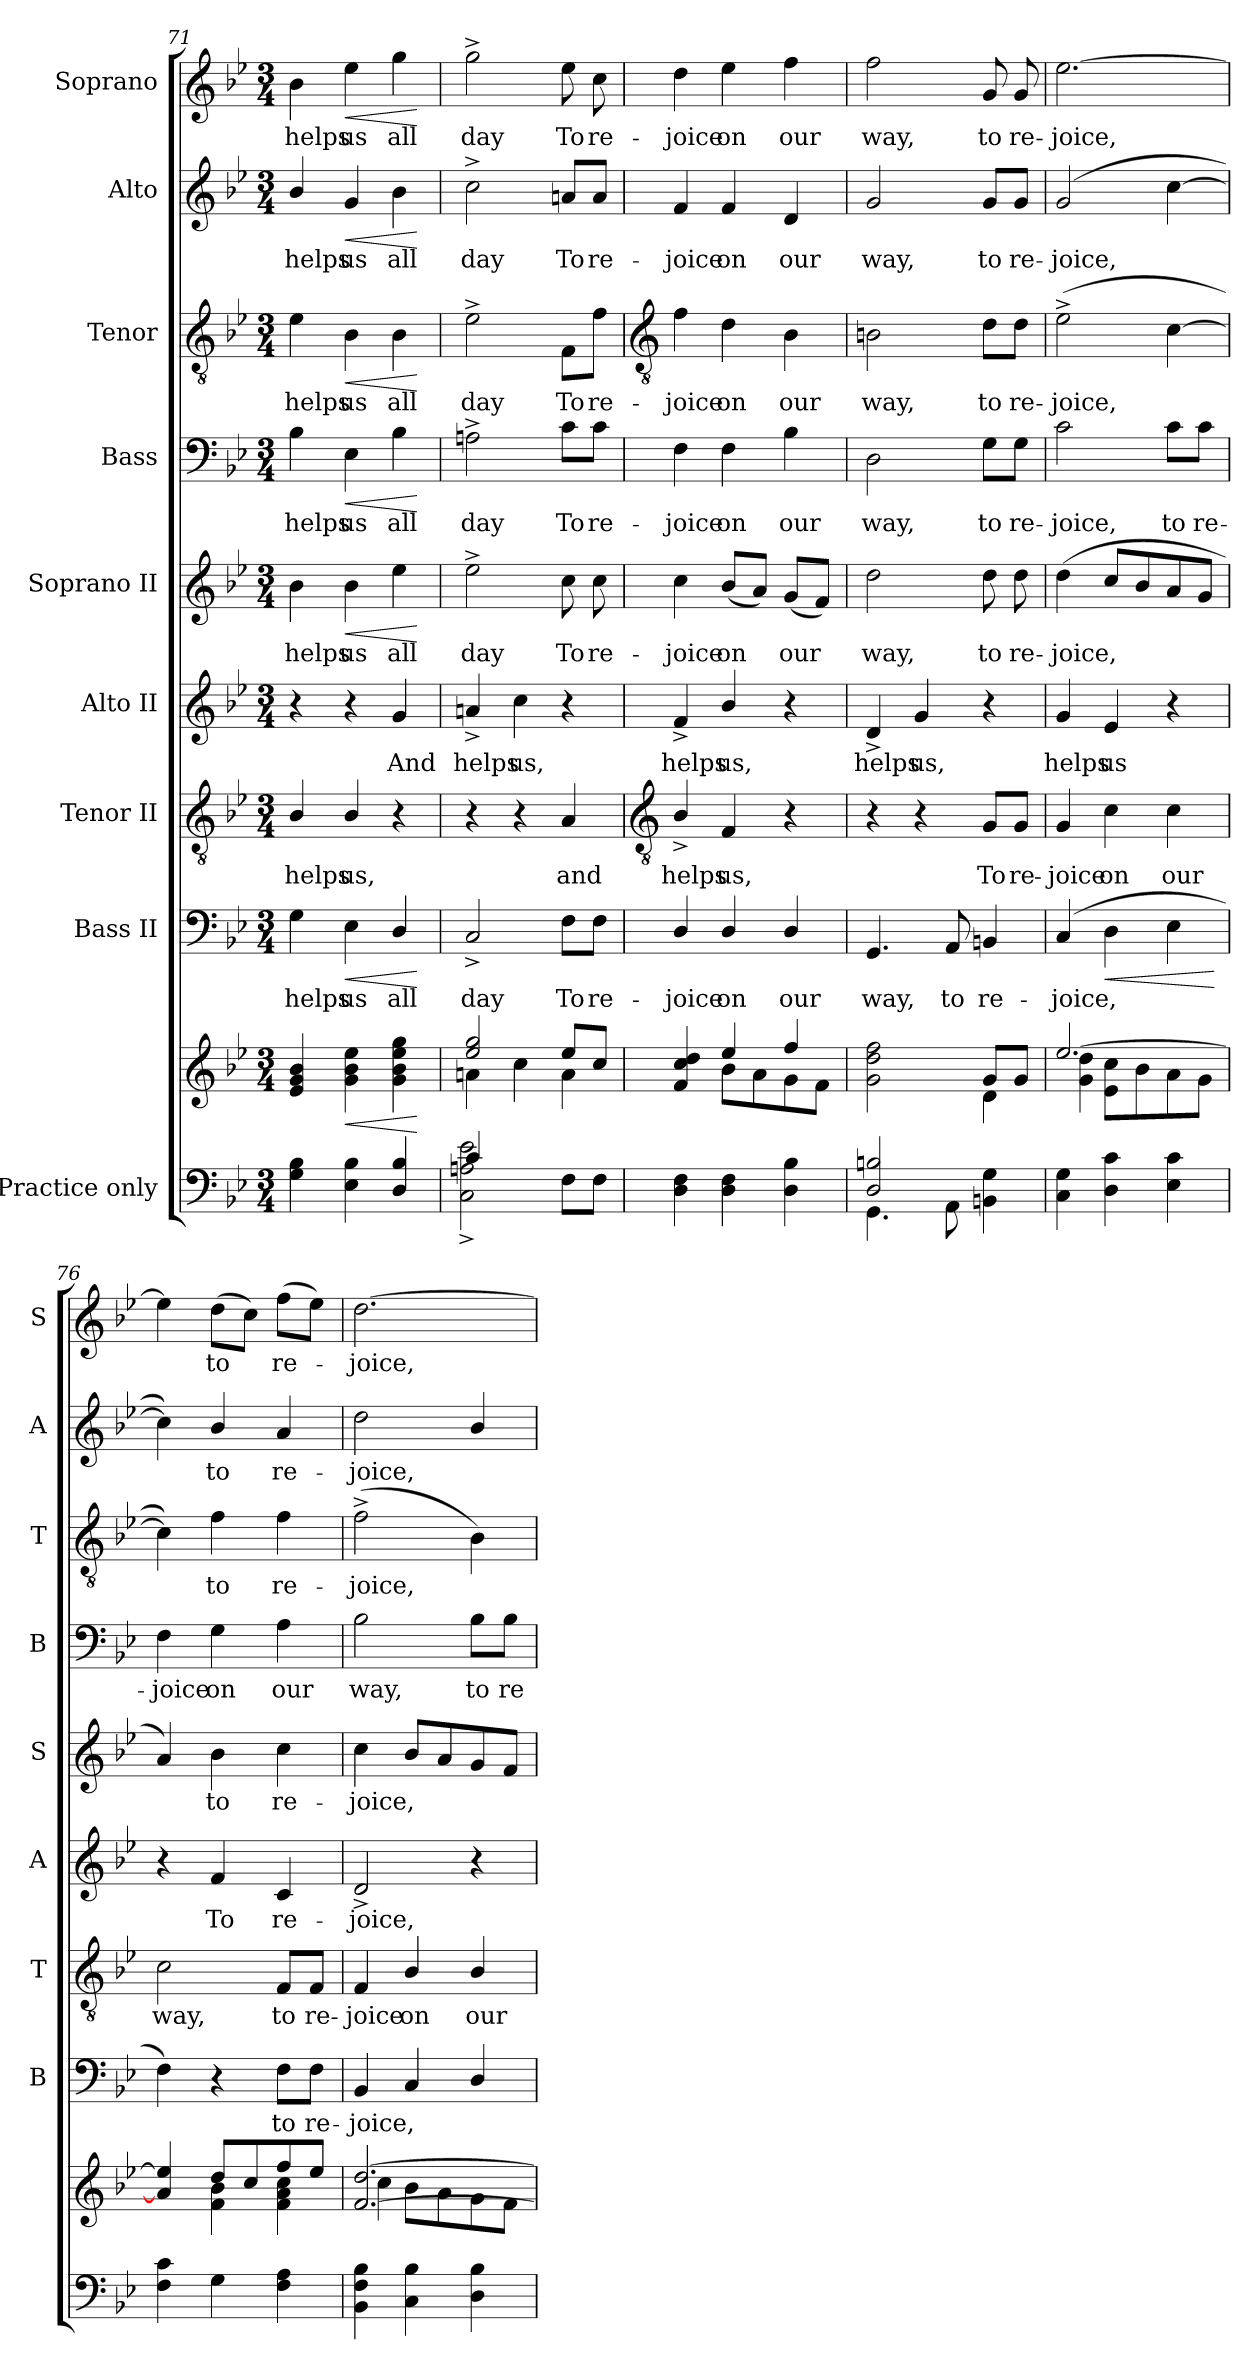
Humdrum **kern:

**kern	**kern	**dynam	**kern	**text	**dynam	**kern	**text	**kern	**text	**kern	**text	**dynam	**kern	**text	**dynam	**kern	**text	**dynam	**kern	**text	**dynam	**kern	**text	**dynam
*part9	*part9	*part9	*part8	*part8	*part8	*part7	*part7	*part6	*part6	*part5	*part5	*part5	*part4	*part4	*part4	*part3	*part3	*part3	*part2	*part2	*part2	*part1	*part1	*part1
*staff10	*staff9	*staff9/10	*staff8	*staff8	*staff8	*staff7	*staff7	*staff6	*staff6	*staff5	*staff5	*staff5	*staff4	*staff4	*staff4	*staff3	*staff3	*staff3	*staff2	*staff2	*staff2	*staff1	*staff1	*staff1
*I"Practice only	*	*	*I"Bass II	*	*	*I"Tenor II	*	*I"Alto II	*	*I"Soprano II	*	*	*I"Bass	*	*	*I"Tenor	*	*	*I"Alto	*	*	*I"Soprano	*	*
*	*	*	*I'B	*	*	*I'T	*	*I'A	*	*I'S	*	*	*I'B	*	*	*I'T	*	*	*I'A	*	*	*I'S	*	*
*clefF4	*clefG2	*	*clefF4	*	*	*clefGv2	*	*clefG2	*	*clefG2	*	*	*clefF4	*	*	*clefGv2	*	*	*clefG2	*	*	*clefG2	*	*
*k[b-e-]	*k[b-e-]	*	*k[b-e-]	*	*	*k[b-e-]	*	*k[b-e-]	*	*k[b-e-]	*	*	*k[b-e-]	*	*	*k[b-e-]	*	*	*k[b-e-]	*	*	*k[b-e-]	*	*
*B-:	*B-:	*	*B-:	*	*	*B-:	*	*B-:	*	*B-:	*	*	*B-:	*	*	*B-:	*	*	*B-:	*	*	*B-:	*	*
*M3/4	*M3/4	*	*M3/4	*	*	*M3/4	*	*M3/4	*	*M3/4	*	*	*M3/4	*	*	*M3/4	*	*	*M3/4	*	*	*M3/4	*	*
=71	=71	=71	=71	=71	=71	=71	=71	=71	=71	=71	=71	=71	=71	=71	=71	=71	=71	=71	=71	=71	=71	=71	=71	=71
*^	*^	*	*	*	*	*	*	*	*	*	*	*	*	*	*	*	*	*	*	*	*	*	*	*
!	!	!	!LO:N:vis=1	!	!	!LO:LY:b	!	!	!LO:LY:b	!	!	!	!LO:LY:b	!	!	!LO:LY:b	!	!	!LO:LY:b	!	!	!LO:LY:b	!	!	!LO:LY:b	!
2.ryy	4G 4B-	4e- 4g 4b-	2.ryy	.	4G	helps	.	4B-/	helps	4r	.	4b-	helps	.	4B-	helps	.	4e-	helps	.	4b-/	helps	.	4b-	helps	.
!	!	!	!	!LO:HP:b	!	!LO:LY:b	!LO:HP:b	!	!LO:LY:b	!	!	!	!LO:LY:b	!LO:HP:b	!	!LO:LY:b	!LO:HP:b	!	!LO:LY:b	!LO:HP:b	!	!LO:LY:b	!LO:HP:b	!	!LO:LY:b	!LO:HP:b
.	4E- 4B-	4g 4b- 4ee-	.	<	4E-	us	<	4B-/	us,	4r	.	4b-	us	<	4E-	us	<	4B-	us	<	4g	us	<	4ee-	us	<
!	!	!	!	!	!	!LO:LY:b	!	!	!	!	!LO:LY:b	!	!LO:LY:b	!	!	!LO:LY:b	!	!	!LO:LY:b	!	!	!LO:LY:b	!	!	!LO:LY:b	!
.	4D/ 4B-/	4g 4b- 4ee- 4gg	.	.	4D/	all	.	4r	.	4g	And	4ee-	all	.	4B-	all	.	4B-	all	.	4b-	all	.	4gg	all	.
*v	*v	*	*	*	*	*	*	*	*	*	*	*	*	*	*	*	*	*	*	*	*	*	*	*	*	*
*	*v	*v	*	*	*	*	*	*	*	*	*	*	*	*	*	*	*	*	*	*	*	*	*	*	*
.	.	[	.	.	[	.	.	.	.	.	.	[	.	.	[	.	.	[	.	.	[	.	.	[
=72	=72	=72	=72	=72	=72	=72	=72	=72	=72	=72	=72	=72	=72	=72	=72	=72	=72	=72	=72	=72	=72	=72	=72	=72
*^	*^	*	*	*	*	*	*	*	*	*	*	*	*	*	*	*	*	*	*	*	*	*	*	*
!	!	!	!	!	!	!LO:LY:b	!	!	!	!	!LO:LY:b	!	!LO:LY:b	!	!	!LO:LY:b	!	!	!LO:LY:b	!	!	!LO:LY:b	!	!	!LO:LY:b	!
4c/	2C^ 2An^ 2e-^	2ee-/ 2gg/	4an\	.	2C^	day	.	4r	.	4an^	helps	2ee-^	day	.	2An^	day	.	2e-^	day	.	2cc^	day	.	2gg^	day	.
!	!	!	!	!	!	!	!	!	!	!	!LO:LY:b	!	!	!	!	!	!	!	!	!	!	!	!	!	!	!
2ryy	.	.	4cc\	.	.	.	.	4r	.	4cc	us,	.	.	.	.	.	.	.	.	.	.	.	.	.	.	.
!	!	!	!	!	!	!LO:LY:b	!	!	!LO:LY:b	!	!	!	!LO:LY:b	!	!	!LO:LY:b	!	!	!LO:LY:b	!	!	!LO:LY:b	!	!	!LO:LY:b	!
.	8FL	8ee-/L	4a\	.	8F\L	To	.	4A	and	4r	.	8cc	To	.	8c\L	To	.	8F\L	To	.	8an/L	To	.	8ee-	To	.
!	!	!	!	!	!	!LO:LY:b	!	!	!	!	!	!	!LO:LY:b	!	!	!LO:LY:b	!	!	!LO:LY:b	!	!	!LO:LY:b	!	!	!LO:LY:b	!
.	8FJ	8cc/J	.	.	8F\J	re-	.	.	.	.	.	8cc	re-	.	8c\J	re-	.	8f\J	re-	.	8a/J	re-	.	8cc	re-	.
!!LO:LB:g=z
=73	=73	=73	=73	=73	=73	=73	=73	=73	=73	=73	=73	=73	=73	=73	=73	=73	=73	=73	=73	=73	=73	=73	=73	=73	=73	=73
*	*	*	*	*	*	*	*	*clefGv2	*	*	*	*	*	*	*	*	*	*clefGv2	*	*	*	*	*	*	*	*
!	!	!	!	!	!	!LO:LY:b	!	!	!LO:LY:b	!	!LO:LY:b	!	!LO:LY:b	!	!	!LO:LY:b	!	!	!LO:LY:b	!	!	!LO:LY:b	!	!	!LO:LY:b	!
2ryy	4D\ 4F\	4f/ 4cc/ 4dd/	4ryy	.	4D/	-joice	.	4B-^/	helps	4f^	helps	4cc	-joice	.	4F	-joice	.	4f	-joice	.	4f	-joice	.	4dd	-joice	.
!	!	!	!	!	!	!LO:LY:b	!	!	!LO:LY:b	!	!LO:LY:b	!	!LO:LY:b	!	!	!LO:LY:b	!	!	!LO:LY:b	!	!	!LO:LY:b	!	!	!LO:LY:b	!
.	4D\ 4F\	4ee-/	8b-\L	.	4D/	on	.	4F	us,	4b-/	us,	(<8b-L	on	.	4F	on	.	4d	on	.	4f	on	.	4ee-	on	.
.	.	.	8a\	.	.	.	.	.	.	.	.	8aJ)	.	.	.	.	.	.	.	.	.	.	.	.	.	.
!	!	!	!	!	!	!LO:LY:b	!	!	!	!	!	!	!LO:LY:b	!	!	!LO:LY:b	!	!	!LO:LY:b	!	!	!LO:LY:b	!	!	!LO:LY:b	!
4ryy	4D\ 4B-\	4ff/	8g\	.	4D/	our	.	4r	.	4r	.	(<8gL	our	.	4B-	our	.	4B-	our	.	4d	our	.	4ff	our	.
.	.	.	8f\J	.	.	.	.	.	.	.	.	8fJ)	.	.	.	.	.	.	.	.	.	.	.	.	.	.
=74	=74	=74	=74	=74	=74	=74	=74	=74	=74	=74	=74	=74	=74	=74	=74	=74	=74	=74	=74	=74	=74	=74	=74	=74	=74	=74
!	!	!	!	!	!	!LO:LY:b	!	!	!	!	!LO:LY:b	!	!LO:LY:b	!	!	!LO:LY:b	!	!	!LO:LY:b	!	!	!LO:LY:b	!	!	!LO:LY:b	!
2D/ 2Bn/	4.GG\	2g\ 2dd\ 2ff\	2ryy	.	4.GG	way,	.	4r	.	4d^	helps	2dd	way,	.	2D	way,	.	2Bn	way,	.	2g	way,	.	2ff	way,	.
!	!	!	!	!	!	!	!	!	!	!	!LO:LY:b	!	!	!	!	!	!	!	!	!	!	!	!	!	!	!
.	.	.	.	.	.	.	.	4r	.	4g	us,	.	.	.	.	.	.	.	.	.	.	.	.	.	.	.
!	!	!	!	!	!	!LO:LY:b	!	!	!	!	!	!	!	!	!	!	!	!	!	!	!	!	!	!	!	!
.	8AA\	.	.	.	8AA	to	.	.	.	.	.	.	.	.	.	.	.	.	.	.	.	.	.	.	.	.
!	!	!	!	!	!	!LO:LY:b	!	!	!LO:LY:b	!	!	!	!LO:LY:b	!	!	!LO:LY:b	!	!	!LO:LY:b	!	!	!LO:LY:b	!	!	!LO:LY:b	!
4ryy	4BBn 4G	8g/L	4d\	.	4BBn	re-	.	8G/L	To	4r	.	8dd	to	.	8G\L	to	.	8d\L	to	.	8g/L	to	.	8g	to	.
!	!	!	!	!	!	!	!	!	!LO:LY:b	!	!	!	!LO:LY:b	!	!	!LO:LY:b	!	!	!LO:LY:b	!	!	!LO:LY:b	!	!	!LO:LY:b	!
.	.	8g/J	.	.	.	.	.	8G/J	re-	.	.	8dd	re-	.	8G\J	re-	.	8d\J	re-	.	8g/J	re-	.	8g	re-	.
=75	=75	=75	=75	=75	=75	=75	=75	=75	=75	=75	=75	=75	=75	=75	=75	=75	=75	=75	=75	=75	=75	=75	=75	=75	=75	=75
!LO:N:vis=1	!	!	!	!	!	!LO:LY:b	!	!	!LO:LY:b	!	!LO:LY:b	!	!LO:LY:b	!	!	!LO:LY:b	!	!	!LO:LY:b	!	!	!LO:LY:b	!	!	!LO:LY:b	!
2.ryy	4C 4G	[2.ee-/	4g\ 4dd\	.	(>4C	-joice,	.	4G	-joice	4g	helps	(<4dd	-joice,	.	2c	-joice,	.	(>2e-^	-joice,	.	(>2g	-joice,	.	[2.ee-	-joice,	.
!	!	!	!	!	!	!	!LO:HP:b	!	!LO:LY:b	!	!LO:LY:b	!	!	!	!	!	!	!	!	!	!	!	!	!	!	!
.	4D 4c	.	8e- 8ccL	.	4D	.	<	4c	on	4e-	us	8ccL	.	.	.	.	.	.	.	.	.	.	.	.	.	.
.	.	.	8b-	.	.	.	.	.	.	.	.	8b-	.	.	.	.	.	.	.	.	.	.	.	.	.	.
!	!	!	!	!	!	!	!	!	!LO:LY:b	!	!	!	!	!	!	!LO:LY:b	!	!	!	!	!	!	!	!	!	!
.	4E- 4c	.	8a	.	4E-	.	.	4c	our	4r	.	8a	.	.	8c\L	to	.	[4c	.	.	[4cc	.	.	.	.	.
!	!	!	!	!	!	!	!	!	!	!	!	!	!	!	!	!LO:LY:b	!	!	!	!	!	!	!	!	!	!
.	.	.	8gJ	.	.	.	.	.	.	.	.	8gJ	.	.	8c\J	re-	.	.	.	.	.	.	.	.	.	.
*v	*v	*	*	*	*	*	*	*	*	*	*	*	*	*	*	*	*	*	*	*	*	*	*	*	*	*
*	*v	*v	*	*	*	*	*	*	*	*	*	*	*	*	*	*	*	*	*	*	*	*	*	*	*
.	.	.	.	.	[	.	.	.	.	.	.	.	.	.	.	.	.	.	.	.	.	.	.	.
=76	=76	=76	=76	=76	=76	=76	=76	=76	=76	=76	=76	=76	=76	=76	=76	=76	=76	=76	=76	=76	=76	=76	=76	=76
!LO:N:vis=1	!	!	!	!	!	!	!LO:LY:b	!	!	!	!	!	!	!LO:LY:b	!	!	!	!	!	!	!	!	!	!
*^	*^	*	*	*	*	*	*	*	*	*	*	*	*	*	*	*	*	*	*	*	*	*	*	*
2.ryy	4F 4c	4a/] 4ee-/]	4ryy	.	4F)	.	.	2c	way,	4r	.	4a)	.	.	4F	-joice	.	4c])	.	.	4cc])	.	.	4ee-]	.	.
!	!	!	!	!	!	!	!	!	!	!	!LO:LY:b	!	!LO:LY:b	!	!	!LO:LY:b	!	!	!LO:LY:b	!	!	!LO:LY:b	!	!	!LO:LY:b	!
.	4G	8dd/L	4f\ 4b-\	.	4r	.	.	.	.	4f	To	4b-	to	.	4G	on	.	4f	to	.	4b-/	to	.	(>8ddL	to	.
.	.	8cc/	.	.	.	.	.	.	.	.	.	.	.	.	.	.	.	.	.	.	.	.	.	8ccJ)	.	.
!	!	!	!	!	!	!LO:LY:b	!	!	!LO:LY:b	!	!LO:LY:b	!	!LO:LY:b	!	!	!LO:LY:b	!	!	!LO:LY:b	!	!	!LO:LY:b	!	!	!LO:LY:b	!
.	4F 4A	8ff/	4f\ 4a\ 4cc\	.	8F\L	to	.	8F/L	to	4c	re-	4cc	re-	.	4A	our	.	4f	re-	.	4a	re-	.	(>8ffL	re-	.
!	!	!	!	!	!	!LO:LY:b	!	!	!LO:LY:b	!	!	!	!	!	!	!	!	!	!	!	!	!	!	!	!	!
.	.	8ee-/J	.	.	8F\J	re-	.	8F/J	re-	.	.	.	.	.	.	.	.	.	.	.	.	.	.	8ee-J)	.	.
=77	=77	=77	=77	=77	=77	=77	=77	=77	=77	=77	=77	=77	=77	=77	=77	=77	=77	=77	=77	=77	=77	=77	=77	=77	=77	=77
!LO:N:vis=1	!	!	!	!	!	!LO:LY:b	!	!	!LO:LY:b	!	!LO:LY:b	!	!LO:LY:b	!	!	!LO:LY:b	!	!	!LO:LY:b	!	!	!LO:LY:b	!	!	!LO:LY:b	!
2.ryy	4BB- 4F 4B-	[2.f/ [2.dd/	4cc\	.	4BB-	-joice,	.	4F	-joice	2d^	-joice,	4cc	-joice,	.	2B-	way,	.	(>2f^	-joice,	.	2dd	-joice,	.	[2.dd	joice,	.
!	!	!	!	!	!	!	!	!	!LO:LY:b	!	!	!	!	!	!	!	!	!	!	!	!	!	!	!	!	!
.	4C 4B-	.	8b-\L	.	4C	.	.	4B-/	on	.	.	8b-L	.	.	.	.	.	.	.	.	.	.	.	.	.	.
.	.	.	8a\	.	.	.	.	.	.	.	.	8a	.	.	.	.	.	.	.	.	.	.	.	.	.	.
!	!	!	!	!	!	!	!	!	!LO:LY:b	!	!	!	!	!	!	!LO:LY:b	!	!	!	!	!	!	!	!	!	!
.	4D\ 4B-\	.	8g\	.	4D/	.	.	4B-/	our	4r	.	8g	.	.	8B-\L	to	.	4B-)	.	.	4b-/	.	.	.	.	.
!	!	!	!	!	!	!	!	!	!	!	!	!	!	!	!	!LO:LY:b	!	!	!	!	!	!	!	!	!	!
.	.	.	8f\J	.	.	.	.	.	.	.	.	8fJ	.	.	8B-\J	re-	.	.	.	.	.	.	.	.	.	.
*v	*v	*	*	*	*	*	*	*	*	*	*	*	*	*	*	*	*	*	*	*	*	*	*	*	*	*
*	*v	*v	*	*	*	*	*	*	*	*	*	*	*	*	*	*	*	*	*	*	*	*	*	*	*
=	=	=	=	=	=	=	=	=	=	=	=	=	=	=	=	=	=	=	=	=	=	=	=	=
*-	*-	*-	*-	*-	*-	*-	*-	*-	*-	*-	*-	*-	*-	*-	*-	*-	*-	*-	*-	*-	*-	*-	*-	*-
